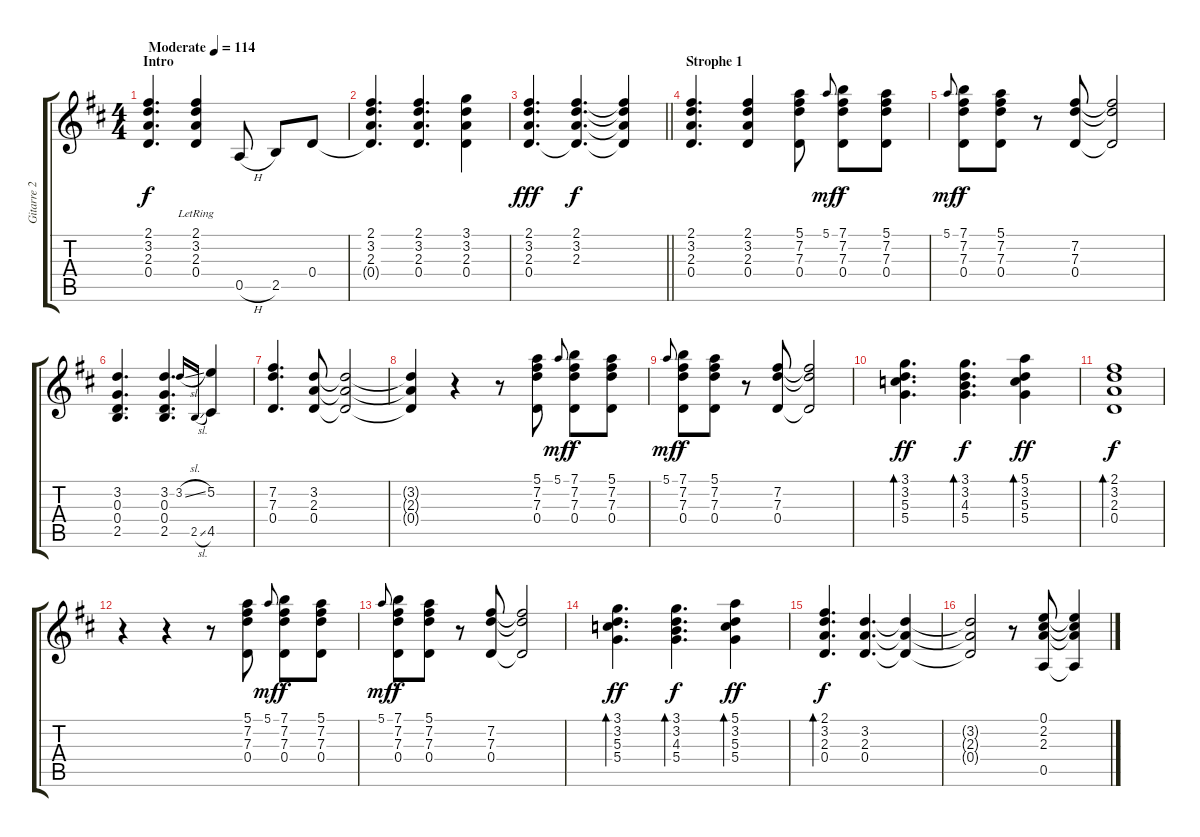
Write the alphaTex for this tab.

\track ("Gitarre 2 - Micha" "Gitarre 2 ") {instrument acousticguitarnylon}
\staff {score tabs}
\tuning (E4 B3 G3 D3 A2 E2) {hide}
\ts (4 4)
\section ("" "Intro")
\tempo (114 "Moderate")
\clef g2
\ks d
(2.1 3.2 2.3 0.4).4{d dy f instrument acousticguitarnylon} (2.1{lr} 3.2{lr} 2.3{lr} 0.4).4 0.5{h}.8 2.5.8 0.4.8 |
(2.1 3.2 2.3 0.4{t}).4{d} (2.1 3.2 2.3 0.4).4{d} (3.1 3.2 2.3 0.4).4 |
\barLineRight lightlight
(2.1 3.2 2.3 0.4).4{d dy fff} (2.1 3.2 2.3 0.4{t}).4{d dy f} (2.1{t} 3.2{t} 2.3{t} 0.4{t}).4 |
\section ("" "Strophe 1")
(2.1 3.2 2.3 0.4).4{d} (2.1 3.2 2.3 0.4).4 (5.1 7.2 7.3 0.4).8 5.1.8{gr onbeat dy mf} (7.1 7.2 7.3 0.4).8{dy f} (5.1 7.2 7.3 0.4).8 |
5.1.8{gr onbeat dy mf} (7.1 7.2 7.3 0.4).8{dy f} (5.1 7.2 7.3 0.4).8 r.8 (7.2 7.3 0.4).8 (7.2{t} 7.3{t} 0.4{t}).2 |
(3.2 0.3 0.4 2.5).4{d} (3.2 0.3 0.4 2.5).4{d} 3.2{sl}.16{gr onbeat} 2.5{sl}.16{gr onbeat} (5.2 4.5).4 |
(7.2 7.3 0.4).4{d} (3.2 2.3 0.4).8 (3.2{t} 2.3{t} 0.4{t}).2 |
(3.2{t} 2.3{t} 0.4{t}).4 r.4 r.8 (5.1 7.2 7.3 0.4).8 5.1.8{gr onbeat dy mf} (7.1 7.2 7.3 0.4).8{dy f} (5.1 7.2 7.3 0.4).8 |
5.1.8{gr onbeat dy mf} (7.1 7.2 7.3 0.4).8{dy f} (5.1 7.2 7.3 0.4).8 r.8 (7.2 7.3 0.4).8 (7.2{t} 7.3{t} 0.4{t}).2 |
(3.1 3.2 5.3 5.4).4{d bd 120 dy ff} (3.1 3.2 4.3 5.4).4{d bd 120 dy f} (5.1 3.2 5.3 5.4).4{bd 120 dy ff} |
(2.1 3.2 2.3 0.4).1{bd 120 dy f} |
r.4 r.4 r.8 (5.1 7.2 7.3 0.4).8 5.1.8{gr onbeat dy mf} (7.1 7.2 7.3 0.4).8{dy f} (5.1 7.2 7.3 0.4).8 |
5.1.8{gr onbeat dy mf} (7.1 7.2 7.3 0.4).8{dy f} (5.1 7.2 7.3 0.4).8 r.8 (7.2 7.3 0.4).8 (7.2{t} 7.3{t} 0.4{t}).2 |
(3.1 3.2 5.3 5.4).4{d bd 120 dy ff} (3.1 3.2 4.3 5.4).4{d bd 120 dy f} (5.1 3.2 5.3 5.4).4{bd 120 dy ff} |
(2.1 3.2 2.3 0.4).4{d bd 120 dy f} (3.2 2.3 0.4).4{d} (3.2{t} 2.3{t} 0.4{t}).4 |
(3.2{t} 2.3{t} 0.4{t}).2 r.8 (0.1 2.2 2.3 0.5).8 (0.1{t} 2.2{t} 2.3{t} 0.5{t}).4
